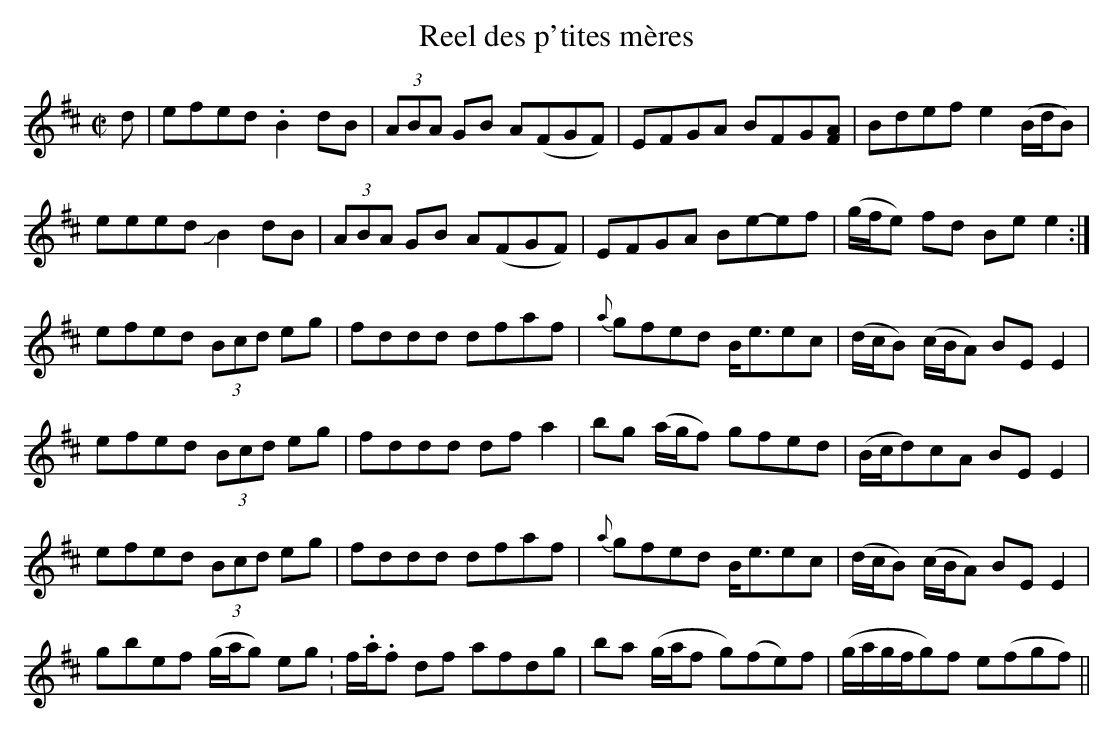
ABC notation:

X:1
T: Reel des p'tites mères
M:C|
L:1/8
K:Edor
d|efed -.B2dB| (3ABA GB A(FGF)|EFGA BF-G[FA]|Bdef e2 (B/d/B)|
eeed JB2 dB|(3ABA GB A(FGF)|EFGA Be-ef|(g/f/e) fd Be e2:|
efed (3Bcd eg|fddd dfaf|{a}gfed B<eec|(d/c/B) (c/B/A) BE E2|
efed (3Bcd eg|fddd dfa2|bg (a/g/f) gfed|(B/c/d)cA BE E2|
efed (3Bcd eg|fddd dfaf|{a}gfed B<eec|(d/c/B) (c/B/A) BE E2|
g-bef (g/a/g) eg.|f/.a/.f df afdg|ba (g/a/f g)(fe)f|(g/a/g/f/g)f e(fgf)||
